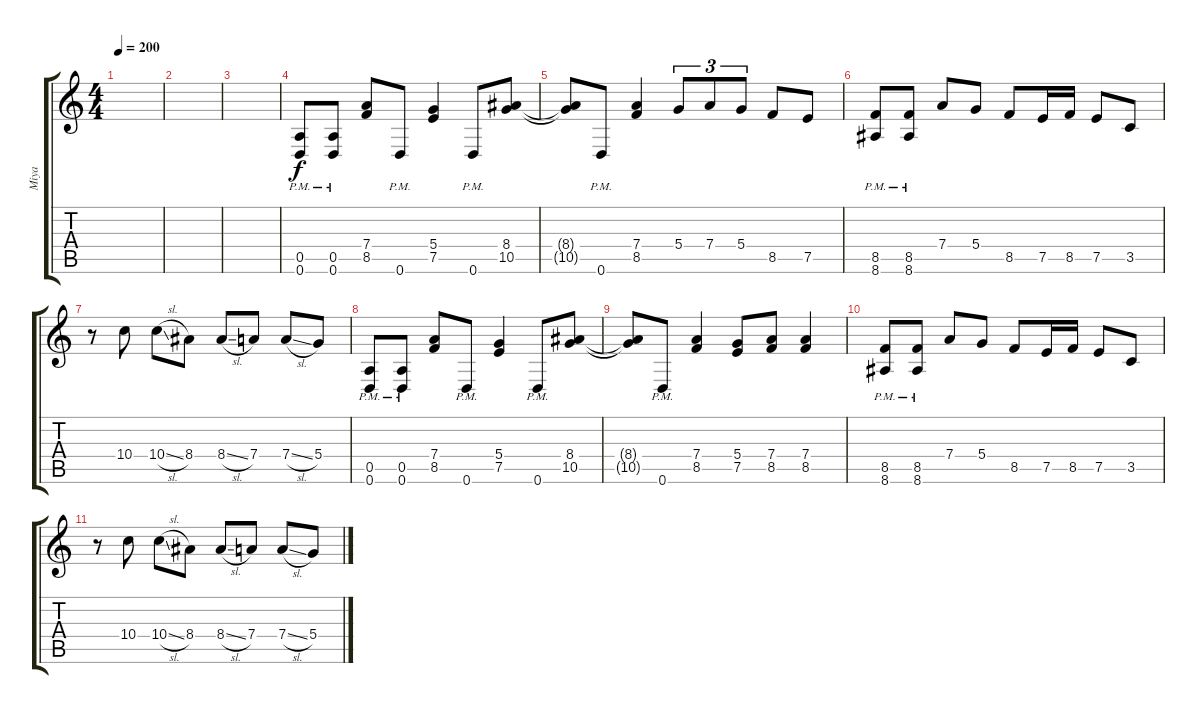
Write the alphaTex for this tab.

\track ("Miya" "Miya") {instrument overdrivenguitar}
\staff {score tabs}
\tuning (E4 B3 G3 D3 A2 D2) {hide}
\ts (4 4)
\tempo 200
\clef g2
\ks c
|
|
|
(0.5{pm} 0.6{pm}).8 (0.5{pm} 0.6{pm}).8 (7.4 8.5).8 0.6{pm}.8 (5.4 7.5).4 0.6{pm}.8 (8.4 10.5).8 |
(8.4{t} 10.5{t}).8 0.6{pm}.8 (7.4 8.5).4 5.4.8{tu (3 2)} 7.4.8{tu (3 2)} 5.4.8{tu (3 2)} 8.5.8 7.5.8 |
(8.5{pm} 8.6{pm}).8 (8.5{pm} 8.6{pm}).8 7.4.8 5.4.8 8.5.8 7.5.16 8.5.16 7.5.8 3.5.8 |
r.8 10.4.8 10.4{sl}.8 8.4.8 8.4{sl}.8 7.4.8 7.4{sl}.8 5.4.8 |
(0.5{pm} 0.6{pm}).8 (0.5{pm} 0.6{pm}).8 (7.4 8.5).8 0.6{pm}.8 (5.4 7.5).4 0.6{pm}.8 (8.4 10.5).8 |
(8.4{t} 10.5{t}).8 0.6{pm}.8 (7.4 8.5).4 (5.4 7.5).8 (7.4 8.5).8 (7.4 8.5).4 |
(8.5{pm} 8.6{pm}).8 (8.5{pm} 8.6{pm}).8 7.4.8 5.4.8 8.5.8 7.5.16 8.5.16 7.5.8 3.5.8 |
r.8 10.4.8 10.4{sl}.8 8.4.8 8.4{sl}.8 7.4.8 7.4{sl}.8 5.4.8
